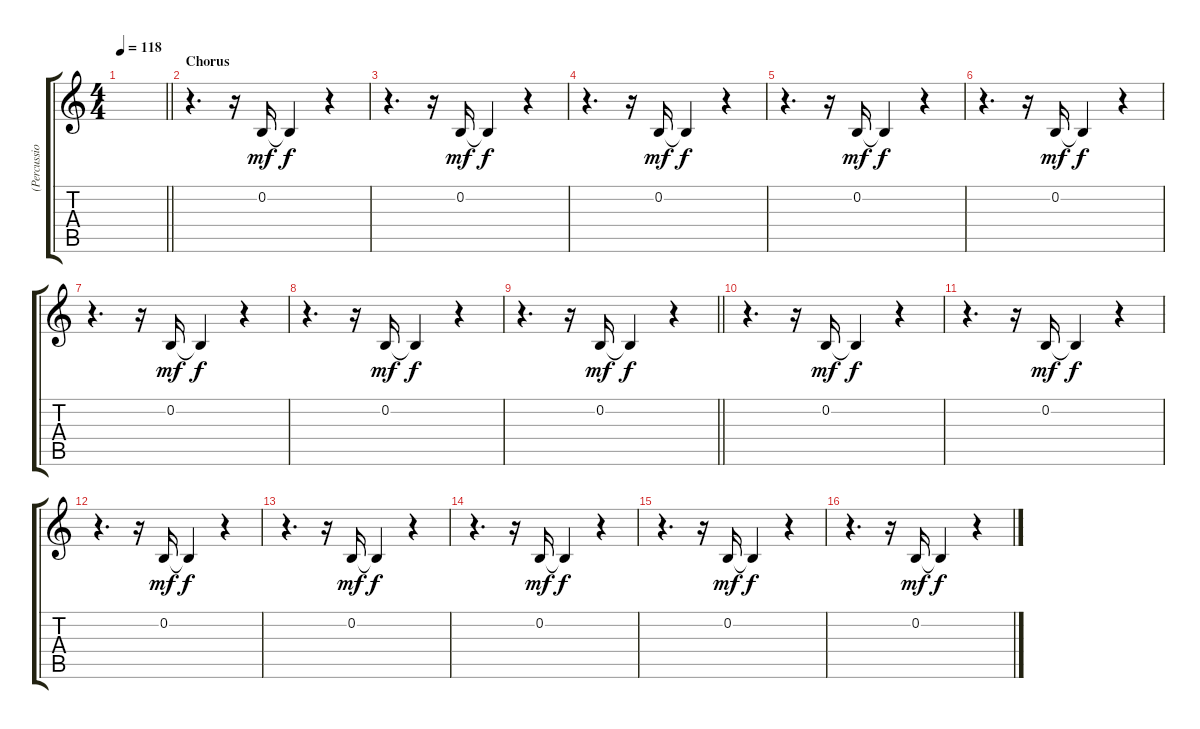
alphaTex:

\track ("(Percussion)Eddie Fisher" "(Percussio") {instrument reversecymbal}
\staff {score tabs}
\tuning (E4 B3 G3 D3 A2 E2) {hide}
\ts (4 4)
\tempo 118
\clef g2
\barLineRight lightlight
\ks c
|
\section ("" "Chorus")
r.4{d} r.16 0.2.16{dy mf} 0.2{t}.4{dy f} r.4 |
r.4{d} r.16 0.2.16{dy mf} 0.2{t}.4{dy f} r.4 |
r.4{d} r.16 0.2.16{dy mf} 0.2{t}.4{dy f} r.4 |
r.4{d} r.16 0.2.16{dy mf} 0.2{t}.4{dy f} r.4 |
r.4{d} r.16 0.2.16{dy mf} 0.2{t}.4{dy f} r.4 |
r.4{d} r.16 0.2.16{dy mf} 0.2{t}.4{dy f} r.4 |
r.4{d} r.16 0.2.16{dy mf} 0.2{t}.4{dy f} r.4 |
\barLineRight lightlight
r.4{d} r.16 0.2.16{dy mf} 0.2{t}.4{dy f} r.4 |
r.4{d} r.16 0.2.16{dy mf} 0.2{t}.4{dy f} r.4 |
r.4{d} r.16 0.2.16{dy mf} 0.2{t}.4{dy f} r.4 |
r.4{d} r.16 0.2.16{dy mf} 0.2{t}.4{dy f} r.4 |
r.4{d} r.16 0.2.16{dy mf} 0.2{t}.4{dy f} r.4 |
r.4{d} r.16 0.2.16{dy mf} 0.2{t}.4{dy f} r.4 |
r.4{d} r.16 0.2.16{dy mf} 0.2{t}.4{dy f} r.4 |
r.4{d} r.16 0.2.16{dy mf} 0.2{t}.4{dy f} r.4
